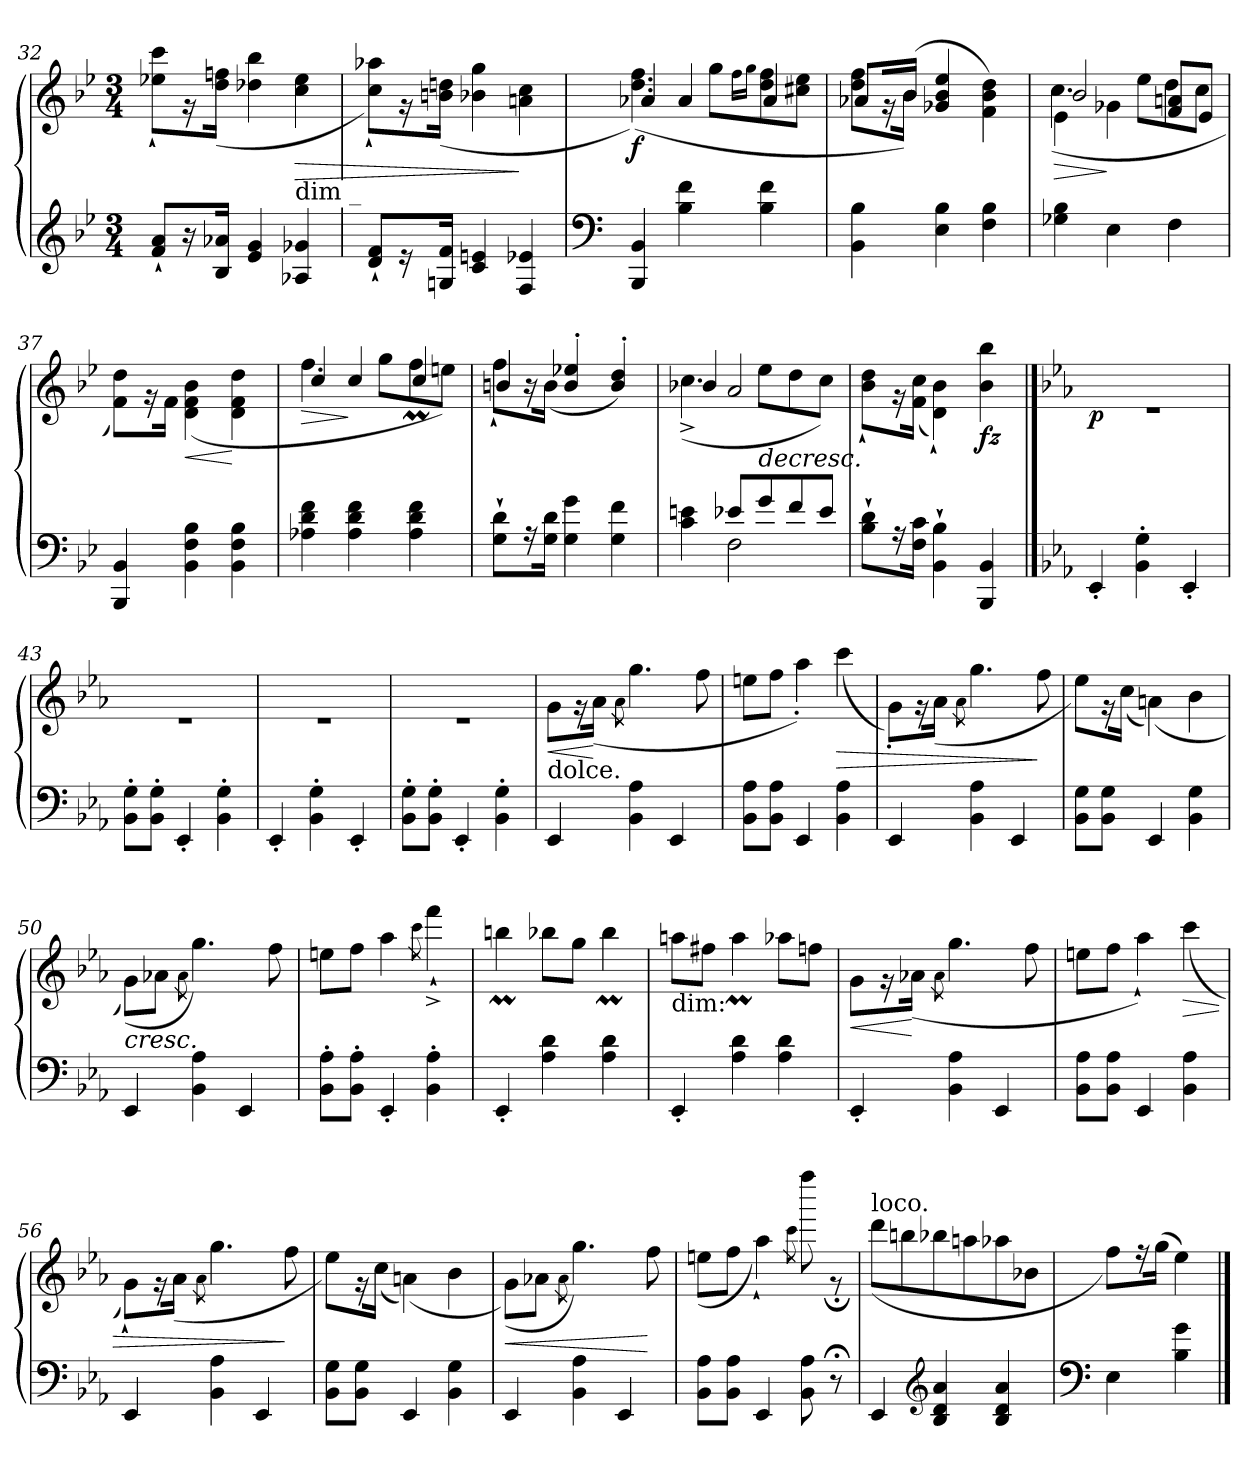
**kern	**kern	**dynam
*part1	*part1	*part1
*staff2	*staff1	*staff1/2
!!LO:PB:g=z
*clefG2	*clefG2	*
*k[b-e-]	*k[b-e-]	*
*B-:	*B-:	*
*M3/4	*M3/4	*
=32	=32	=32
*	*^	*
8f/` 8a/`L	2.ryy	8ee-X\` 8ccc\`L	.
16r	.	16r	.
16B-/ 16a-X/Jk	.	(<16dd\ 16ffn\Jk	.
4e-/ 4g/	.	4dd-X\ 4bb-\	.
!	!	!LO:TX:b:t=dim _	!
!	!	!	!LO:HP:b
4A-X/ 4g-X/	.	4cc\ 4ee-\	>
=33	=33	=33	=33
8d/` 8f/`L	2.ryy	8cc\` 8aa-X\`L)	.
16r	.	16r	.
16Gn/ 16f/Jk	.	(<16bn\ 16ddn\Jk	.
4c/ 4en/	.	4b-X\ 4gg\	.
4F/ 4e-X/	.	4an\ 4cc\	]
*	*v	*v	*
=34	=34	=34
*clefF4	*	*
*	*^	*
*	*	*^	*
!	!	!	!	!LO:DY:b
4BBB-/ 4BB-/	2.ryy	(>4.dd\ 4.ff\)	4a-X/	f
4B-\ 4f\	.	.	4a-/	.
.	.	8gg\L	.	.
.	.	16qff\LL	.	.
.	.	16qgg\JJ	.	.
4B-\ 4f\	.	8dd\ 8ff\	4a-/	.
.	.	8cc#X\ 8ee-\J	.	.
=35	=35	=35	=35	=35
4BB-\ 4B-\	2.ryy	8dd\ 8ff\L	8a-X/L	.
.	.	16r	16ryy	.
.	.	16b-\Jk)	(>16b-/Jk	.
4E-\ 4B-\	.	2ryy	4g-X/ 4b-/ 4ee-/	.
4F\ 4B-\	.	.	4f\ 4b-\ 4dd\)	.
=36	=36	=36	=36	=36
!	!	!	!	!LO:HP:b
4G-X\ 4B-\	4e-\	(<4.cc\	2b-/	>
4E-\	4g-X\	.	.	]
.	.	8ee-\L	.	.
4F\	8f/ 8an/L	8dd\	4ryy	.
.	8e-/J	8cc\J	.	.
*	*	*v	*v	*
!!LO:LB:g=z
=37	=37	=37	=37
4BBB-/ 4BB-/	2.ryy	8f\ 8dd\L)	.
.	.	16r	.
.	.	16f\Jk	.
!	!	!	!LO:HP:b
4BB-\ 4F\ 4B-\	.	(<4d\ 4f\ 4b-\	<
4BB-\ 4F\ 4B-\	.	4d\ 4f\ 4dd\	[
=38	=38	=38	=38
!	!	!	!LO:HP:b
*	*	*^	*
4A-X\ 4d\ 4f\	2.ryy	4.ff\	4cc/	>
4A-\ 4d\ 4f\	.	.	4cc/	]
.	.	8gg\L	.	.
4A-\ 4d\ 4f\	.	8ffM\	4cc/	.
.	.	8een\J)	.	.
=39	=39	=39	=39	=39
8G\` 8d\`L	2.ryy	8ff`\L	4bn/	.
16r	.	16r	.	.
16G\ 16d\Jk	.	(<16b\Jk	.	.
4G\ 4g\	.	2ryy	4b/' 4ee-X/'	.
4G\ 4f\	.	.	4b/' 4dd/')	.
=40	=40	=40	=40	=40
*^	*	*	*	*
4ryy	4c\ 4en\	4ryy	(<4.cc^\	4b-X/	.
8e-X/L	2F\	8ryy	.	2a/	.
!	!	!	!	!	!LO:HP:b
8g/	.	8ryy	8ee-\L	.	>
8f/	.	4ryy	8dd\	.	.
8e-/J	.	.	8cc\J)	.	.
*v	*v	*	*	*	*
*	*	*v	*v	*
=41	=41	=41	=41
8B-\` 8d\`L	2.ryy	8b-\` 8dd\`L	.
16r	.	16r	.
16F\ 16c\Jk	.	(<16f\ 16cc\Jk	.
4BB-\` 4B-\`	.	4d\` 4b-\`)	.
!	!	!	!LO:DY:b
4BBB-/ 4BB-/	.	4b-\ 4bb-\	fz
==42	==42	==42	==42
*k[b-e-a-]	*k[b-e-a-]	*	*
!	!	!	!LO:DY:b
4EE-'/	2.ryy	2.r	p
4BB-\' 4G\'	.	.	.
4EE-'/	.	.	.
=43	=43	=43	=43
8BB-\' 8G\'L	2.ryy	2.r	.
8BB-\' 8G\'J	.	.	.
4EE-'/	.	.	.
4BB-\' 4G\'	.	.	.
!!LO:LB:g=z	!!
=44	=44	=44	=44
4EE-'/	2.ryy	2.r	.
4BB-\' 4G\'	.	.	.
4EE-'/	.	.	.
=45	=45	=45	=45
8BB-\' 8G\'L	2.ryy	2.r	.
8BB-\' 8G\'J	.	.	.
4EE-'/	.	.	.
4BB-\' 4G\'	.	.	.
=46	=46	=46	=46
!	!LO:TX:b:t=dolce.	!	!
!	!	!	!LO:HP:b
4EE-/	2.ryy	8g\L	<
.	.	16r	.
.	.	(>16a-\Jk	[
.	.	8qa-\	.
4BB-\ 4A-\	.	4.gg\	.
4EE-/	.	.	.
.	.	8ff\	.
=47	=47	=47	=47
8BB-\ 8A-\L	2.ryy	8een\L	.
8BB-\ 8A-\J	.	8ff\J	.
4EE-/	.	4aa-'\)	.
!	!	!	!LO:HP:b
4BB-\ 4A-\	.	(<4ccc\	>
=48	=48	=48	=48
4EE-/	2.ryy	8g'\L)	.
.	.	16r	.
.	.	(>16a-\Jk	.
.	.	8qa-\	.
4BB-\ 4A-\	.	4.gg\	.
4EE-/	.	.	.
.	.	8ff\	]
=49	=49	=49	=49
8BB-\ 8G\L	2.ryy	8ee-\L)	.
8BB-\ 8G\J	.	16r	.
.	.	(<16cc\Jk	.
4EE-/	.	(>4an\)	.
4BB-\ 4G\	.	4b-\	.
=50	=50	=50	=50
!	!	!	!LO:HP:b
4EE-/	2.ryy	(<8g\L)	<
.	.	8a-X\J	.
.	.	8qa-\	.
4BB-\ 4A-\	.	4.gg\)	.
4EE-/	.	.	.
.	.	8ff\	]
=51	=51	=51	=51
8BB-\' 8A-\'L	2.ryy	8een\L	.
8BB-\' 8A-\'J	.	8ff\J	.
4EE-'/	.	4aa-\	.
.	.	8qccc\	.
4BB-\' 4A-\'	.	4fff`^\	.
!!LO:LB:g=z	!!
=52	=52	=52	=52
4EE-'/	2.ryy	4bbnm\	.
4A-\ 4d\	.	8bb-X\L	.
.	.	8gg\J	.
4A-\ 4d\	.	4bb-M\	.
=53	=53	=53	=53
!	!LO:TX:b:t=dim&colon;	!	!
4EE-'/	2.ryy	8aan\L	.
.	.	8ff#X\J	.
4A-\ 4d\	.	4aam\	.
4A-\ 4d\	.	8aa-X\L	.
.	.	8ffn\J	.
=54	=54	=54	=54
!	!	!	!LO:HP:b
4EE-'/	2.ryy	8g\L	<
.	.	16r	.
.	.	(>16a-X\Jk	[
.	.	8qa-\	.
4BB-\ 4A-\	.	4.gg\	.
4EE-/	.	.	.
.	.	8ff\	[
=55	=55	=55	=55
8BB-\ 8A-\L	2.ryy	8een\L	.
8BB-\ 8A-\J	.	8ff\J	.
4EE-/	.	4aa-`\)	.
!	!	!	!LO:HP:b
4BB-\ 4A-\	.	(<4ccc\	>
=56	=56	=56	=56
4EE-/	2.ryy	8g`\L)	.
.	.	16r	.
.	.	(>16a-\Jk	.
.	.	8qa-\	.
4BB-\ 4A-\	.	4.gg\	.
4EE-/	.	.	.
.	.	8ff\	]
=57	=57	=57	=57
8BB-\ 8G\L	2.ryy	8ee-\L)	.
8BB-\ 8G\J	.	16r	.
.	.	(<16cc\Jk	.
4EE-/	.	(<4an\)	.
4BB-\ 4G\	.	4b-\	.
!!LO:LB:g=z	!!
=58	=58	=58	=58
!	!	!	!LO:HP:b
4EE-/	2.ryy	(<8g\L)	<
.	.	8a-X\J	.
.	.	8qa-\	.
4BB-\ 4A-\	.	4.gg\)	.
4EE-/	.	.	.
.	.	8ff\	[
=59	=59	=59	=59
8BB-\ 8A-\L	2.ryy	(<8een\L	.
8BB-\ 8A-\J	.	8ff\J	.
4EE-/	.	4aa-`\)	.
.	.	8qccc\	.
8BB-\ 8A-\	.	8ffff\	.
8r;	.	8r;	.
=60	=60	=60	=60
!	!LO:TX:a:t=loco.	!	!
4EE-/	2.ryy	(<8ddd\L	.
.	.	8bbn\	.
*clefG2	*	*	*
4B-/ 4d/ 4a-/	.	8bb-X\	.
.	.	8aan\	.
4B-/ 4d/ 4a-/	.	8aa-X\	.
.	.	8b-X\J	.
=61	=61	=61	=61
*clefF4	*	*	*
4E-\	2ryy	8ff\L)	.
.	.	16r	.
.	.	(<16gg\Jk	.
4B-\ 4g\	.	4ee-\)	.
*	*v	*v	*
==	==	==
*-	*-	*-
